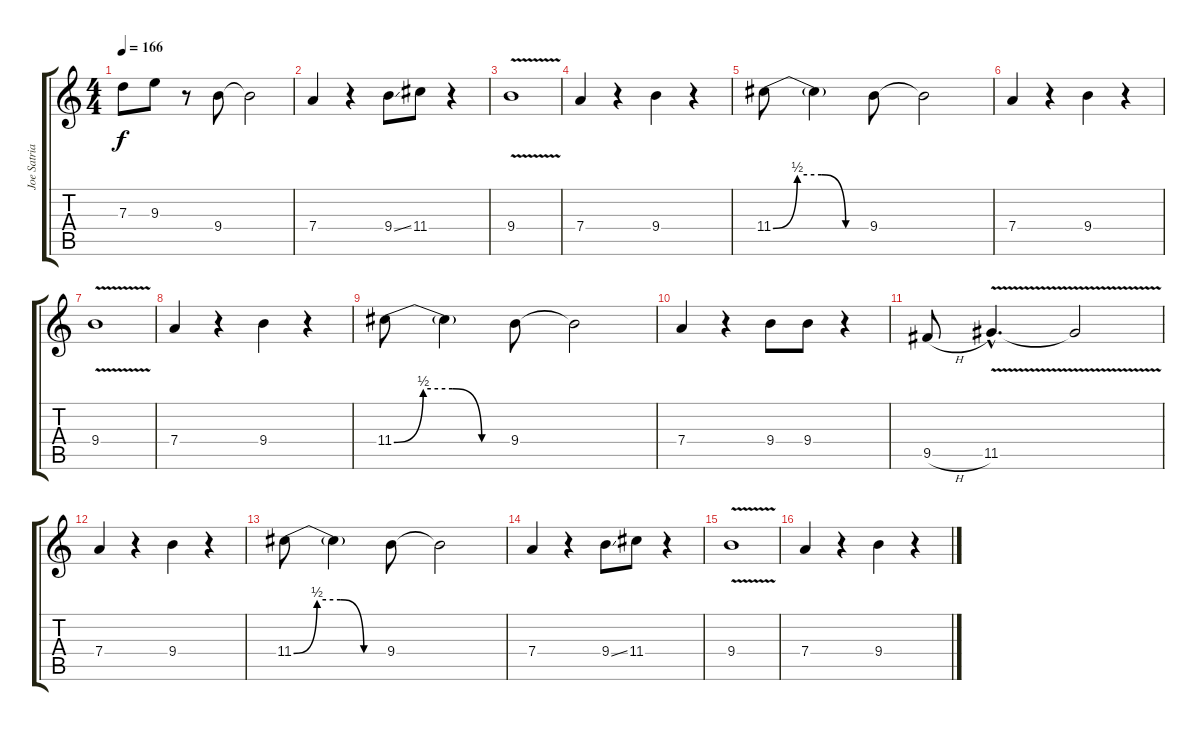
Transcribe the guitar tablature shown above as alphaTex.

\track ("Joe Satriani" "Joe Satria") {instrument distortionguitar}
\staff {score tabs}
\tuning (E4 B3 G3 D3 A2 E2) {hide}
\ts (4 4)
\tempo 166
\clef g2
\ks c
7.3.8{dy f} 9.3.8 r.8 9.4.8 9.4{t}.2 |
7.4.4 r.4 9.4{ss}.8 11.4.8 r.4 |
9.4{v}.1 |
7.4.4 r.4 9.4.4 r.4 |
11.4{be (custom 0 0 15 2 30 2 45 0 60 0)}.8 11.4{t}.4 9.4.8 9.4{t}.2 |
7.4.4 r.4 9.4.4 r.4 |
9.4{v}.1 |
7.4.4 r.4 9.4.4 r.4 |
11.4{be (custom 0 0 15 2 30 2 45 0 60 0)}.8 11.4{t}.4 9.4.8 9.4{t}.2 |
7.4.4 r.4 9.4.8 9.4.8 r.4 |
9.5{h}.8 11.5{v hac}.4{d} 11.5{t}.2 |
7.4.4 r.4 9.4.4 r.4 |
11.4{be (custom 0 0 15 2 30 2 45 0 60 0)}.8 11.4{t}.4 9.4.8 9.4{t}.2 |
7.4.4 r.4 9.4{ss}.8 11.4.8 r.4 |
9.4{v}.1 |
7.4.4 r.4 9.4.4 r.4
